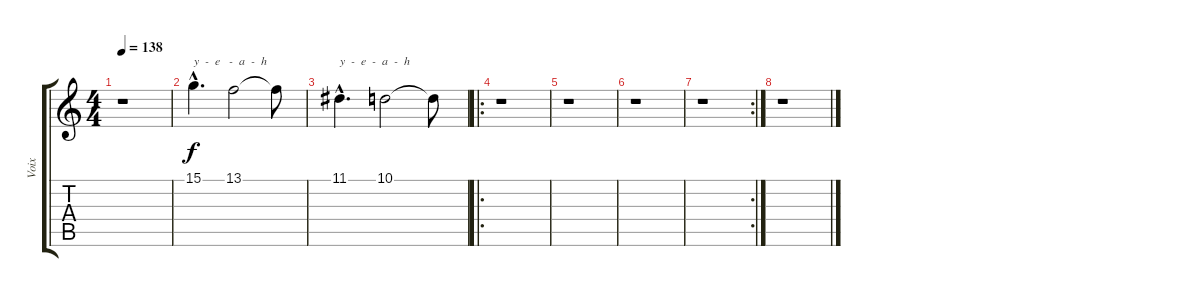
\track ("Voix" "Voix") {instrument voiceoohs}
\staff {score tabs}
\tuning (E4 B3 G3 D3 A2 E2) {hide}
\ts (4 4)
\tempo 138
\clef g2
\ks c
r.1{dy f} |
15.1{hac}.4{d txt "y  -  e   -  a  -  h"} 13.1.2 13.1{t}.8 |
11.1{hac}.4{d txt "y  -  e  -  a  -  h"} 10.1.2 10.1{t}.8 |
\ro
r.1 |
r.1 |
r.1 |
\rc 2
r.1 |
r.1
